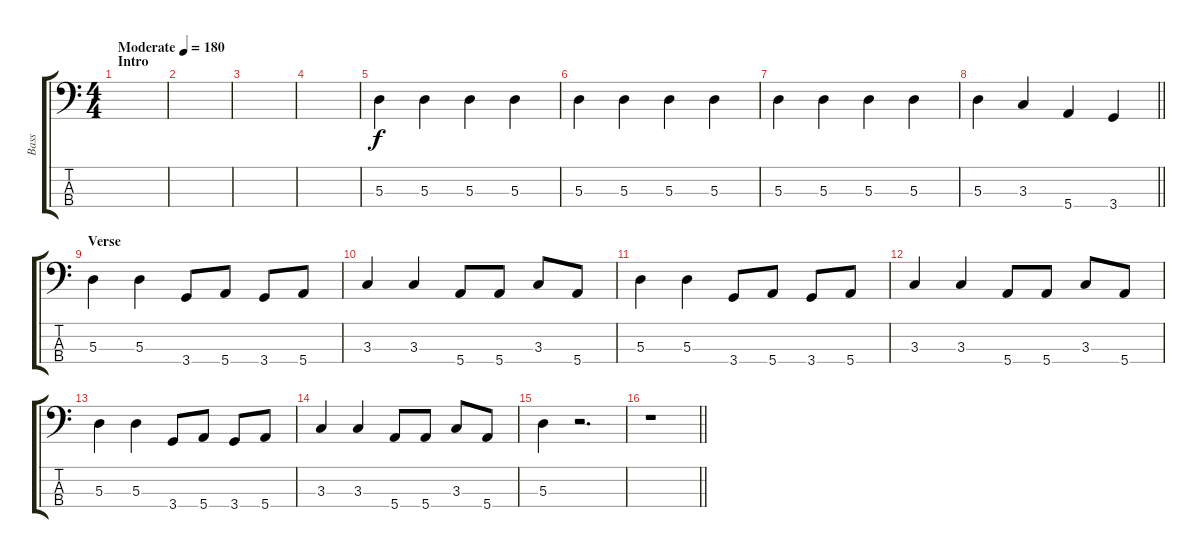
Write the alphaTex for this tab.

\track ("Bass" "Bass") {instrument electricbassfinger}
\staff {score tabs}
\tuning (G2 D2 A1 E1) {hide}
\ts (4 4)
\section ("" "Intro")
\tempo (180 "Moderate")
\clef f4
\ks c
|
|
|
|
5.3.4 5.3.4 5.3.4 5.3.4 |
5.3.4 5.3.4 5.3.4 5.3.4 |
5.3.4 5.3.4 5.3.4 5.3.4 |
\barLineRight lightlight
5.3.4 3.3.4 5.4.4 3.4.4 |
\section ("" "Verse")
5.3.4 5.3.4 3.4.8 5.4.8 3.4.8 5.4.8 |
3.3.4 3.3.4 5.4.8 5.4.8 3.3.8 5.4.8 |
5.3.4 5.3.4 3.4.8 5.4.8 3.4.8 5.4.8 |
3.3.4 3.3.4 5.4.8 5.4.8 3.3.8 5.4.8 |
5.3.4 5.3.4 3.4.8 5.4.8 3.4.8 5.4.8 |
3.3.4 3.3.4 5.4.8 5.4.8 3.3.8 5.4.8 |
5.3.4 r.2{d} |
\barLineRight lightlight
r.1
